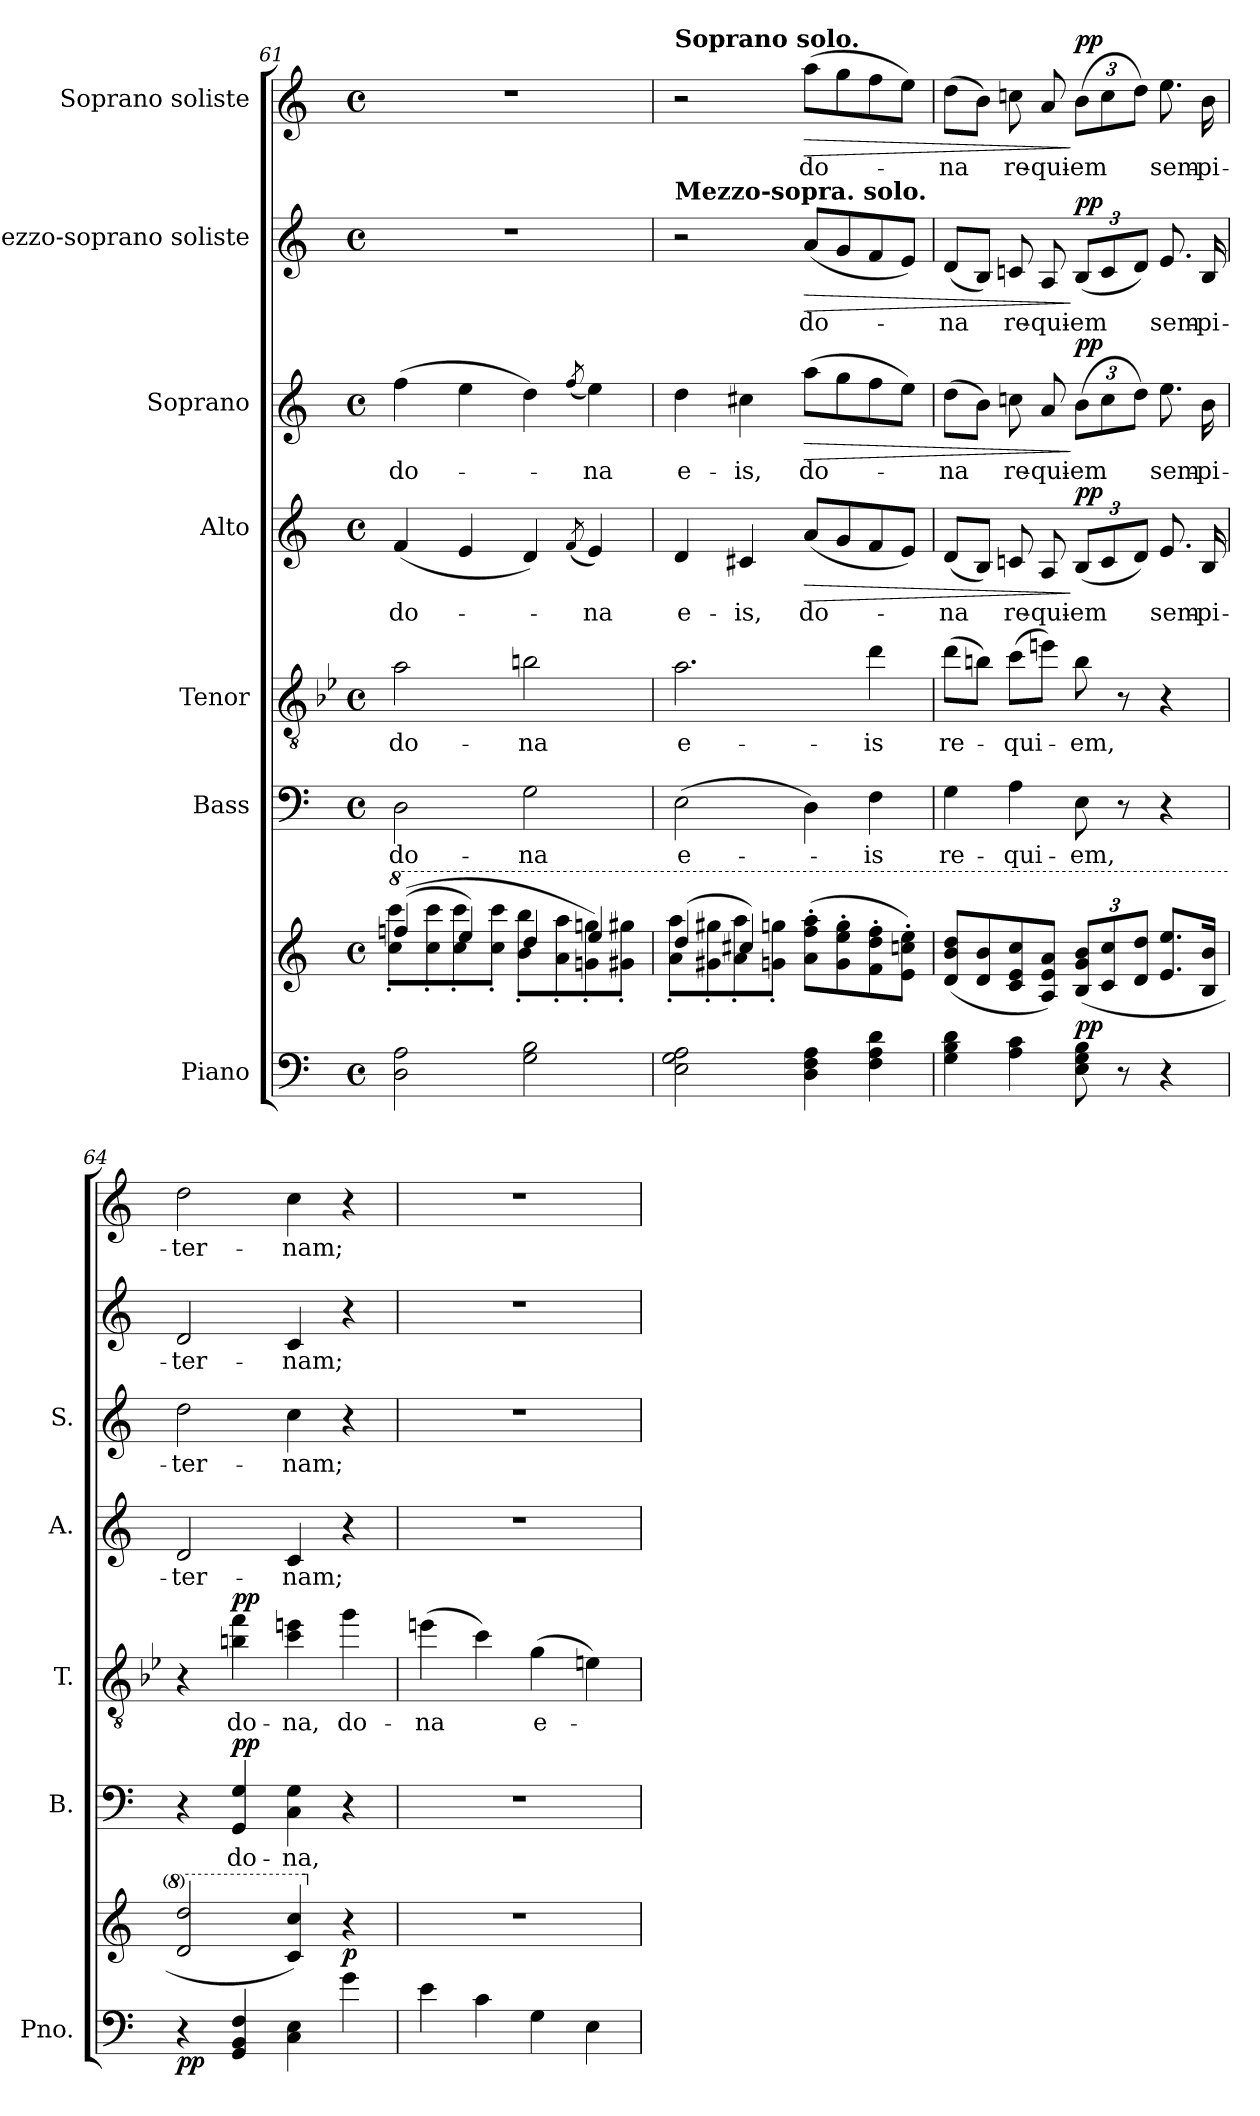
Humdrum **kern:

**kern	**kern	**dynam	**kern	**text	**dynam	**kern	**text	**dynam	**kern	**text	**dynam	**kern	**text	**dynam	**kern	**text	**dynam	**kern	**text	**dynam
*part7	*part7	*part7	*part6	*part6	*part6	*part5	*part5	*part5	*part4	*part4	*part4	*part3	*part3	*part3	*part2	*part2	*part2	*part1	*part1	*part1
*staff8	*staff7	*staff7/8	*staff6	*staff6	*staff6	*staff5	*staff5	*staff5	*staff4	*staff4	*staff4	*staff3	*staff3	*staff3	*staff2	*staff2	*staff2	*staff1	*staff1	*staff1
*I"Piano	*	*	*I"Bass	*	*	*I"Tenor	*	*	*I"Alto	*	*	*I"Soprano	*	*	*I"Mezzo-soprano soliste	*	*	*I"Soprano soliste	*	*
*I'Pno.	*	*	*I'B.	*	*	*I'T.	*	*	*I'A.	*	*	*I'S.	*	*	*	*	*	*	*	*
*clefF4	*clefG2	*	*clefF4	*	*	*clefGv2	*	*	*clefG2	*	*	*clefG2	*	*	*clefG2	*	*	*clefG2	*	*
*	*	*	*	*	*	*ITrd8c14	*	*	*	*	*	*	*	*	*	*	*	*	*	*
*k[]	*k[]	*	*k[]	*	*	*k[b-e-]	*	*	*k[]	*	*	*k[]	*	*	*k[]	*	*	*k[]	*	*
*M4/4	*M4/4	*	*M4/4	*	*	*M4/4	*	*	*M4/4	*	*	*M4/4	*	*	*M4/4	*	*	*M4/4	*	*
*met(c)	*met(c)	*	*met(c)	*	*	*met(c)	*	*	*met(c)	*	*	*met(c)	*	*	*met(c)	*	*	*met(c)	*	*
*	*8va	*	*	*	*	*	*	*	*	*	*	*	*	*	*	*	*	*	*	*
=61	=61	=61	=61	=61	=61	=61	=61	=61	=61	=61	=61	=61	=61	=61	=61	=61	=61	=61	=61	=61
*	*^	*	*	*	*	*	*	*	*	*	*	*	*	*	*	*	*	*	*	*
2D\ 2A\	((4fffn/	8ccc\' 8cccc\'L	.	2D\	do-	.	2Ai\	do-	.	(>4f/	do-	.	(4ff\	do-	.	1r	.	.	1r	.	.
.	.	8ccc\' 8cccc\'	.	.	.	.	.	.	.	.	.	.	.	.	.	.	.	.	.	.	.
.	4eee/)	8ccc\' 8cccc\'	.	.	.	.	.	.	.	4e/	.	.	4ee\	.	.	.	.	.	.	.	.
.	.	8ccc\' 8cccc\'J	.	.	.	.	.	.	.	.	.	.	.	.	.	.	.	.	.	.	.
2G\ 2B\	4ddd/	8bb\' 8bbb\'L	.	2G\	-na	.	2Bni\	-na	.	4d/)	.	.	4dd\)	.	.	.	.	.	.	.	.
.	.	8aa\' 8aaa\'	.	.	.	.	.	.	.	.	.	.	.	.	.	.	.	.	.	.	.
.	.	.	.	.	.	.	.	.	.	(8qf/	.	.	(8qff/	.	.	.	.	.	.	.	.
.	4eee/)	8ggn\' 8gggn\'	.	.	.	.	.	.	.	4e/)	-na	.	4ee\)	-na	.	.	.	.	.	.	.
.	.	8gg#X\' 8ggg#X\'J	.	.	.	.	.	.	.	.	.	.	.	.	.	.	.	.	.	.	.
=62	=62	=62	=62	=62	=62	=62	=62	=62	=62	=62	=62	=62	=62	=62	=62	=62	=62	=62	=62	=62	=62
!	!	!	!	!	!	!	!	!	!	!	!	!	!	!	!	!	!	!	!LO:TX:a:B:t=Soprano solo.	!	!
!	!	!	!	!	!	!	!	!	!	!	!	!	!	!	!	!LO:TX:a:B:t=Mezzo-sopra. solo.	!	!	!	!	!
2E\ 2G\ 2A\	(4ddd/	8aa\' 8aaa\'L	.	(2E\	e-	.	2.Ai\	e-	.	4d/	e-	.	4dd\	e-	.	2r	.	.	2r	.	.
.	.	8gg#X\' 8ggg#X\'	.	.	.	.	.	.	.	.	.	.	.	.	.	.	.	.	.	.	.
.	4ccc#X/)	8aa\' 8aaa\'	.	.	.	.	.	.	.	4c#X/	-is,	.	4cc#X\	-is,	.	.	.	.	.	.	.
.	.	8ggn\' 8gggn\'J	.	.	.	.	.	.	.	.	.	.	.	.	.	.	.	.	.	.	.
!	!	!	!	!	!	!	!	!	!	!	!	!LO:HP:b	!	!	!LO:HP:b	!	!	!LO:HP:b	!	!	!LO:HP:b
4D\ 4F\ 4A\	2ryy	(>8aa\' 8fff\' 8aaa\'L	.	4D\)	.	.	.	.	.	(>8a/L	do-	>	(8aa\L	do-	>	(>8a/L	do-	>	(8aa\L	do-	>
.	.	8gg\' 8eee\' 8ggg\'	.	.	.	.	.	.	.	8g/	.	.	8gg\	.	.	8g/	.	.	8gg\	.	.
4F\ 4A\ 4d\	.	8ff\' 8ddd\' 8fff\'	.	4F\	-is	.	4di\	-is	.	8f/	.	.	8ff\	.	.	8f/	.	.	8ff\	.	.
.	.	8ee\' 8cccn\' 8eee\'J)	.	.	.	.	.	.	.	8e/J)	.	.	8ee\J)	.	.	8e/J)	.	.	8ee\J)	.	.
*	*v	*v	*	*	*	*	*	*	*	*	*	*	*	*	*	*	*	*	*	*	*
!!LO:PB:g=z
=63	=63	=63	=63	=63	=63	=63	=63	=63	=63	=63	=63	=63	=63	=63	=63	=63	=63	=63	=63	=63
4G\ 4B\ 4d\	(8dd/ 8bb/ 8ddd/L	.	4G\	re-	.	(8di\L	re-	.	(>8d/L	-na	.	(8dd\L	-na	.	(>8d/L	-na	.	(8dd\L	-na	.
.	8dd/ 8bb/	.	.	.	.	8Bni\J)	.	.	8B/J)	.	.	8b\J)	.	.	8B/J)	.	.	8b\J)	.	.
4A\ 4c\	8cc/ 8ee/ 8ccc/	.	4A\	-qui-	.	(8ci\L	-qui-	.	8cn/	re-	.	8ccn\	re-	.	8cn/	re-	.	8ccn\	re-	.
.	8a/ 8ee/ 8aa/J)	.	.	.	.	8eni\J)	.	.	8A/	-qui-	.	8a/	-qui-	.	8A/	-qui-	.	8a/	-qui-	.
*	*Xbrackettup	*	*	*	*	*	*	*	*Xbrackettup	*	*	*Xbrackettup	*	*	*Xbrackettup	*	*	*Xbrackettup	*	*
!	!	!LO:DY:a=2	!	!	!	!	!	!	!	!	!LO:DY:n=1:a	!	!	!LO:DY:n=1:a	!	!	!LO:DY:n=1:a	!	!	!LO:DY:n=1:a
8E\ 8G\ 8B\	(12b/ 12gg/ 12bb/L	pp	8E\	-em,	.	8Bi\	-em,	.	(>12B/L	-em	] pp	(12b\L	-em	] pp	(>12B/L	-em	] pp	(12b\L	-em	] pp
.	12cc/ 12ccc/	.	.	.	.	.	.	.	12c/	.	.	12cc\	.	.	12c/	.	.	12cc\	.	.
8r	.	.	8r	.	.	8r	.	.	.	.	.	.	.	.	.	.	.	.	.	.
.	12dd/ 12ddd/J	.	.	.	.	.	.	.	12d/J)	.	.	12dd\J)	.	.	12d/J)	.	.	12dd\J)	.	.
4r	8.ee/ 8.eee/L	.	4r	.	.	4r	.	.	8.e/	sem-	.	8.ee\	sem-	.	8.e/	sem-	.	8.ee\	sem-	.
.	16b/ 16bb/Jk	.	.	.	.	.	.	.	16B/	-pi-	.	16b\	-pi-	.	16B/	-pi-	.	16b\	-pi-	.
=64	=64	=64	=64	=64	=64	=64	=64	=64	=64	=64	=64	=64	=64	=64	=64	=64	=64	=64	=64	=64
!	!	!LO:DY:b=2	!	!	!	!	!	!	!	!	!	!	!	!	!	!	!	!	!	!
4r	2dd/ 2ddd/	pp	4r	.	.	4r	.	.	2d/	-ter-	.	2dd\	-ter-	.	2d/	-ter-	.	2dd\	-ter-	.
!	!	!	!	!	!LO:DY:a	!	!	!LO:DY:a	!	!	!	!	!	!	!	!	!	!	!	!
4GG/ 4BB/ 4F/	.	.	4GG/ 4G/	do-	pp	4Bni\ 4fi\	do-	pp	.	.	.	.	.	.	.	.	.	.	.	.
4C\ 4E\	4cc/ 4ccc/)	.	4C\ 4G\	-na,	.	4ci\ 4eni\	-na,	.	4c/	-nam;	.	4cc\	-nam;	.	4c/	-nam;	.	4cc\	-nam;	.
*	*X8va	*	*	*	*	*	*	*	*	*	*	*	*	*	*	*	*	*	*	*
!	!	!LO:DY:b	!	!	!	!	!	!	!	!	!	!	!	!	!	!	!	!	!	!
4g\	4r	p	4r	.	.	4gi\	do-	.	4r	.	.	4r	.	.	4r	.	.	4r	.	.
=65	=65	=65	=65	=65	=65	=65	=65	=65	=65	=65	=65	=65	=65	=65	=65	=65	=65	=65	=65	=65
4e\	1r	.	1r	.	.	(4eni\	-na	.	1r	.	.	1r	.	.	1r	.	.	1r	.	.
4c\	.	.	.	.	.	4ci\)	.	.	.	.	.	.	.	.	.	.	.	.	.	.
4G\	.	.	.	.	.	(>4Gi\	e-	.	.	.	.	.	.	.	.	.	.	.	.	.
4E\	.	.	.	.	.	4Eni\)	.	.	.	.	.	.	.	.	.	.	.	.	.	.
=	=	=	=	=	=	=	=	=	=	=	=	=	=	=	=	=	=	=	=	=
*-	*-	*-	*-	*-	*-	*-	*-	*-	*-	*-	*-	*-	*-	*-	*-	*-	*-	*-	*-	*-
